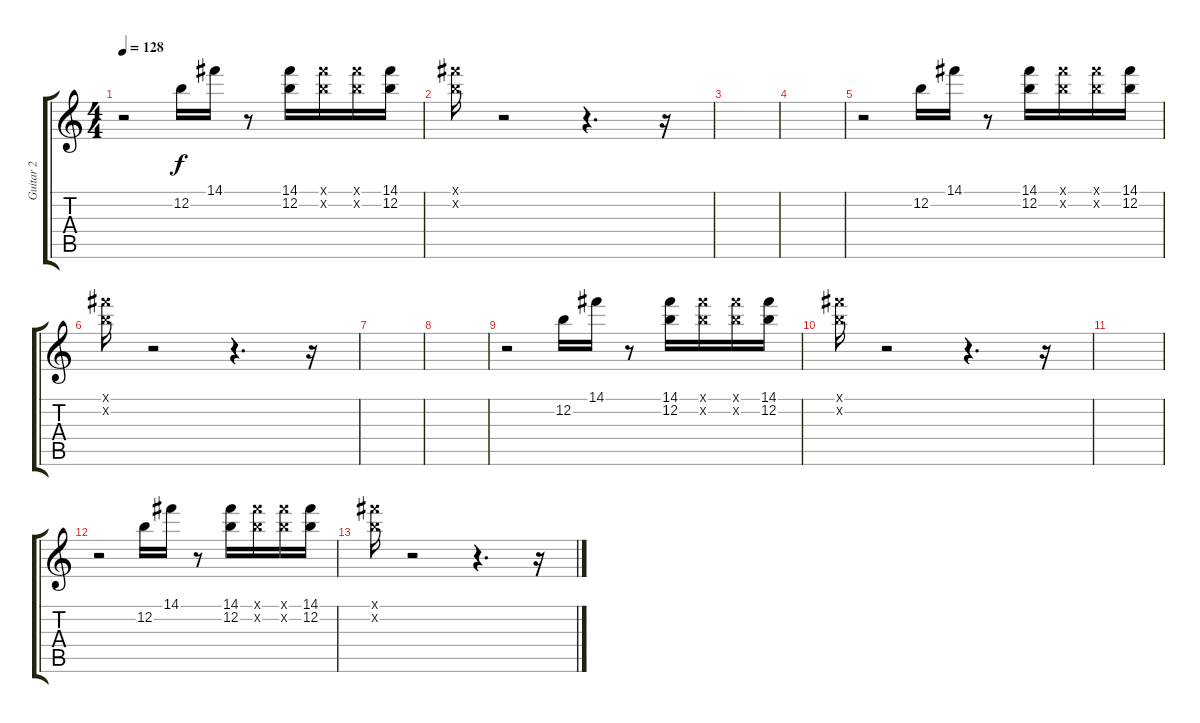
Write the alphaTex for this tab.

\track ("Guitar 2" "Guitar 2") {instrument acousticguitarsteel}
\staff {score tabs}
\tuning (E4 B3 G3 D3 A2 E2) {hide}
\ts (4 4)
\tempo 128
\clef g2
\ks c
r.2{dy f} 12.2.16 14.1.16 r.8 (14.1 12.2).16 (14.1{x} 12.2{x}).16 (14.1{x} 12.2{x}).16 (14.1 12.2).16 |
(14.1{x} 12.2{x}).16 r.2 r.4{d} r.16 |
|
|
r.2 12.2.16 14.1.16 r.8 (14.1 12.2).16 (14.1{x} 12.2{x}).16 (14.1{x} 12.2{x}).16 (14.1 12.2).16 |
(14.1{x} 12.2{x}).16 r.2 r.4{d} r.16 |
|
|
r.2 12.2.16 14.1.16 r.8 (14.1 12.2).16 (14.1{x} 12.2{x}).16 (14.1{x} 12.2{x}).16 (14.1 12.2).16 |
(14.1{x} 12.2{x}).16 r.2 r.4{d} r.16 |
|
r.2 12.2.16 14.1.16 r.8 (14.1 12.2).16 (14.1{x} 12.2{x}).16 (14.1{x} 12.2{x}).16 (14.1 12.2).16 |
(14.1{x} 12.2{x}).16 r.2 r.4{d} r.16
